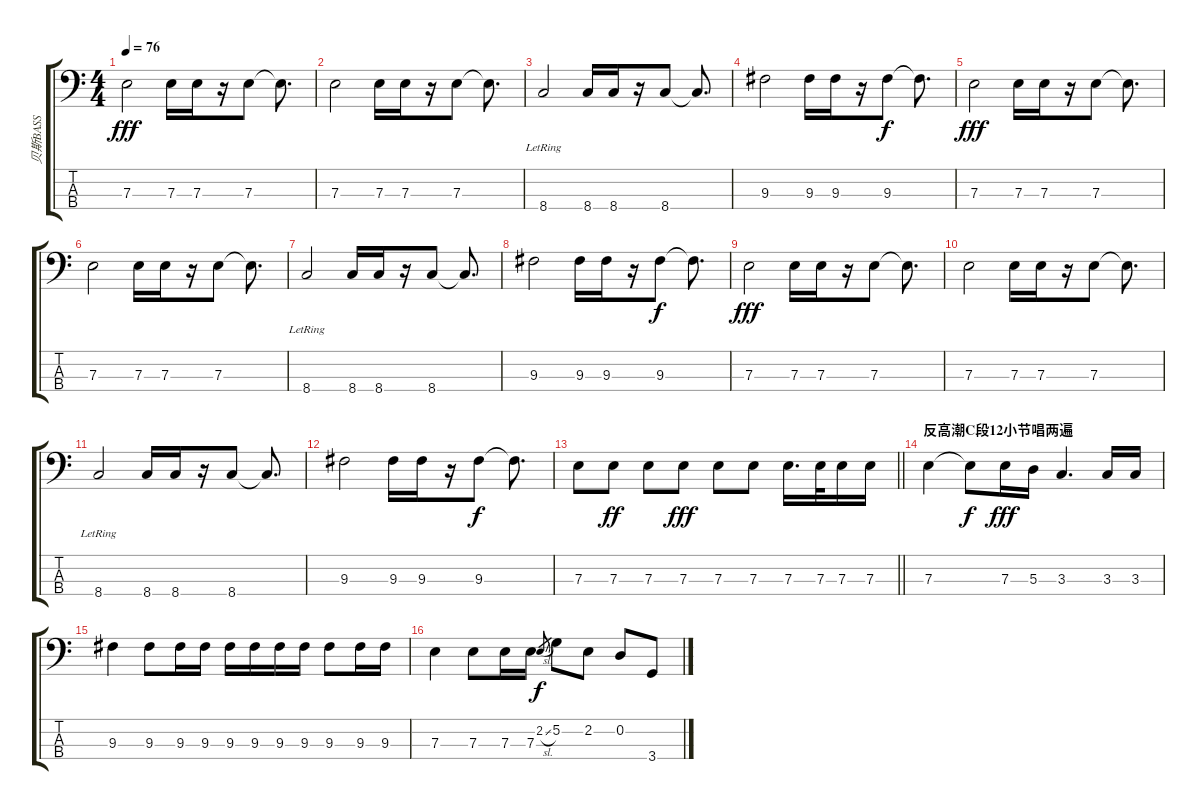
\track ("贝斯BASS" "贝斯BASS") {instrument electricbassfinger}
\staff {score tabs}
\tuning (G2 D2 A1 E1) {hide}
\ts (4 4)
\tempo 76
\clef f4
\ks c
7.3.2{dy fff} 7.3.16 7.3.16 r.16 7.3.8 7.3{t}.8{d} |
7.3.2 7.3.16 7.3.16 r.16 7.3.8 7.3{t}.8{d} |
8.4{lr}.2 8.4.16 8.4.16 r.16 8.4.8 8.4{t}.8{d} |
9.3.2 9.3.16 9.3.16 r.16 9.3.8{dy f beam Down} 9.3{t}.8{d} |
7.3.2{dy fff} 7.3.16 7.3.16 r.16 7.3.8 7.3{t}.8{d} |
7.3.2 7.3.16 7.3.16 r.16 7.3.8 7.3{t}.8{d} |
8.4{lr}.2 8.4.16 8.4.16 r.16 8.4.8 8.4{t}.8{d} |
9.3.2 9.3.16 9.3.16 r.16 9.3.8{dy f beam Down} 9.3{t}.8{d} |
7.3.2{dy fff} 7.3.16 7.3.16 r.16 7.3.8 7.3{t}.8{d} |
7.3.2 7.3.16 7.3.16 r.16 7.3.8 7.3{t}.8{d} |
8.4{lr}.2 8.4.16 8.4.16 r.16 8.4.8 8.4{t}.8{d} |
9.3.2 9.3.16 9.3.16 r.16 9.3.8{dy f beam Down} 9.3{t}.8{d} |
\barLineRight lightlight
7.3.8 7.3.8{dy ff} 7.3.8 7.3.8{dy fff} 7.3.8 7.3.8 7.3.16{d} 7.3.32 7.3.16 7.3.16 |
\section ("" "反高潮C段12小节唱两遍")
7.3.4 7.3{t}.8{dy f} 7.3.16{dy fff} 5.3.16 3.3.4{d} 3.3.16 3.3.16 |
9.3.4 9.3.8 9.3.16 9.3.16 9.3.16 9.3.16 9.3.16 9.3.16 9.3.8 9.3.16 9.3.16 |
7.3.4 7.3.8 7.3.16 7.3.16 2.2{sl}.8{gr dy f} 5.2.8 2.2.8 0.2.8 3.4.8
